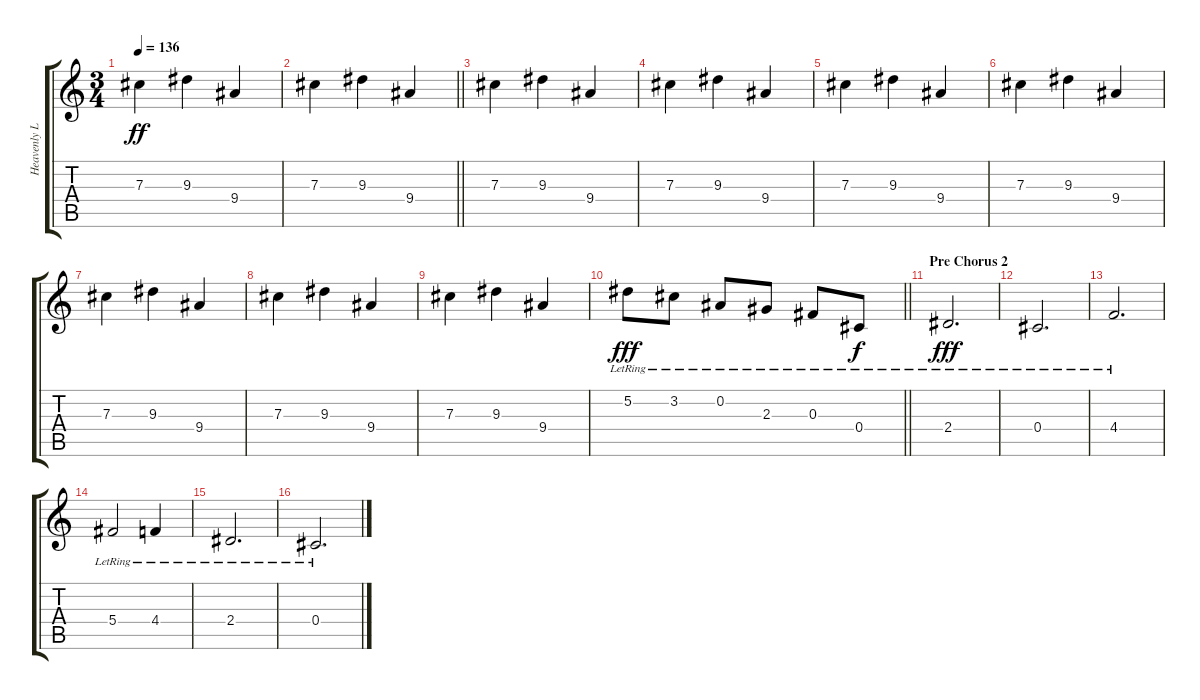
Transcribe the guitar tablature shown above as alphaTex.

\track ("Heavenly Lead Gtr" "Heavenly L") {instrument electricguitarclean}
\staff {score tabs}
\tuning (Db4 Bb3 Gb3 Db3 Ab2 Db2) {hide}
\ts (3 4)
\tempo 136
\clef g2
\ks c
7.3.4{dy ff} 9.3.4 9.4.4 |
\barLineRight lightlight
7.3.4 9.3.4 9.4.4 |
7.3.4 9.3.4 9.4.4 |
7.3.4 9.3.4 9.4.4 |
7.3.4 9.3.4 9.4.4 |
7.3.4 9.3.4 9.4.4 |
7.3.4 9.3.4 9.4.4 |
7.3.4 9.3.4 9.4.4 |
7.3.4 9.3.4 9.4.4 |
\barLineRight lightlight
5.2{lr}.8{dy fff} 3.2{lr}.8 0.2{lr}.8 2.3{lr}.8 0.3{lr}.8 0.4{lr}.8{dy f} |
\section ("" "Pre Chorus 2")
2.4{lr}.2{d dy fff} |
0.4{lr}.2{d} |
4.4{lr}.2{d} |
5.4{lr}.2 4.4{lr}.4 |
2.4{lr}.2{d} |
0.4{lr}.2{d}
